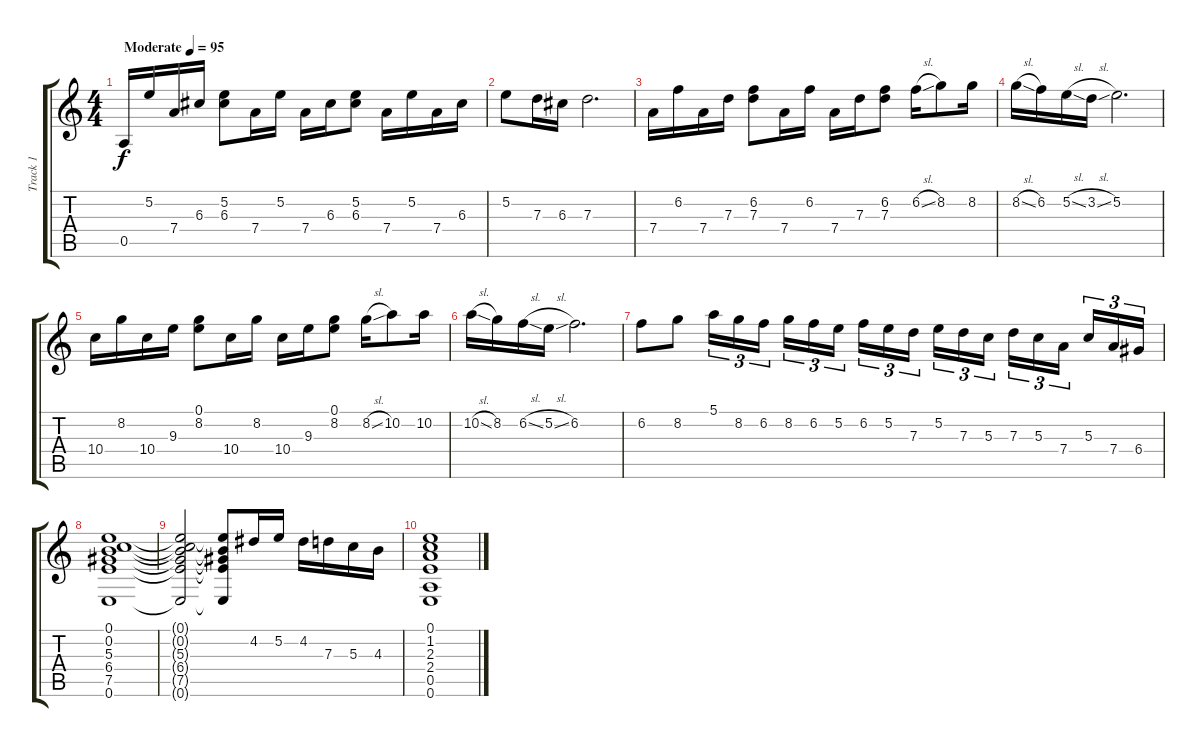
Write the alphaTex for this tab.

\track ("Track 1" "Track 1") {instrument acousticguitarsteel}
\staff {score tabs}
\tuning (E4 B3 G3 D3 A2 E2) {hide}
\ts (4 4)
\tempo (95 "Moderate")
\clef g2
\ks c
0.5.16{dy f instrument acousticguitarsteel} 5.2.16 7.4.16 6.3.16 (5.2 6.3).8 7.4.16 5.2.16 7.4.16 6.3.16 (5.2 6.3).8 7.4.16 5.2.16 7.4.16 6.3.16 |
5.2.8 7.3.16 6.3.16 7.3.2{d} |
7.4.16 6.2.16 7.4.16 7.3.16 (6.2 7.3).8 7.4.16 6.2.16 7.4.16 7.3.16 (6.2 7.3).8 6.2{sl}.16 8.2.8 8.2.16 |
8.2{sl}.16 6.2.16 5.2{sl}.16 3.2{sl}.16 5.2.2{d} |
10.4.16 8.2.16 10.4.16 9.3.16 (0.1 8.2).8 10.4.16 8.2.16 10.4.16 9.3.16 (0.1 8.2).8 8.2{sl}.16 10.2.8 10.2.16 |
10.2{sl}.16 8.2.16 6.2{sl}.16 5.2{sl}.16 6.2.2{d} |
6.2.8 8.2.8 5.1.16{tu (3 2)} 8.2.16{tu (3 2)} 6.2.16{tu (3 2) beam splitsecondary} 8.2.16{tu (3 2)} 6.2.16{tu (3 2)} 5.2.16{tu (3 2)} 6.2.16{tu (3 2)} 5.2.16{tu (3 2)} 7.3.16{tu (3 2) beam splitsecondary} 5.2.16{tu (3 2)} 7.3.16{tu (3 2)} 5.3.16{tu (3 2)} 7.3.16{tu (3 2)} 5.3.16{tu (3 2)} 7.4.16{tu (3 2) beam splitsecondary} 5.3.16{tu (3 2)} 7.4.16{tu (3 2)} 6.4.16{tu (3 2)} |
(0.1 0.2 5.3 6.4 7.5 0.6).1 |
(0.1{t} 0.2{t} 5.3{t} 6.4{t} 7.5{t} 0.6{t}).2 (0.1{t} 0.2{t} 6.4{t} 7.5{t} 0.6{t}).8 4.2.16 5.2.16 4.2.16 7.3.16 5.3.16 4.3.16 |
(0.1 1.2 2.3 2.4 0.5 0.6).1
